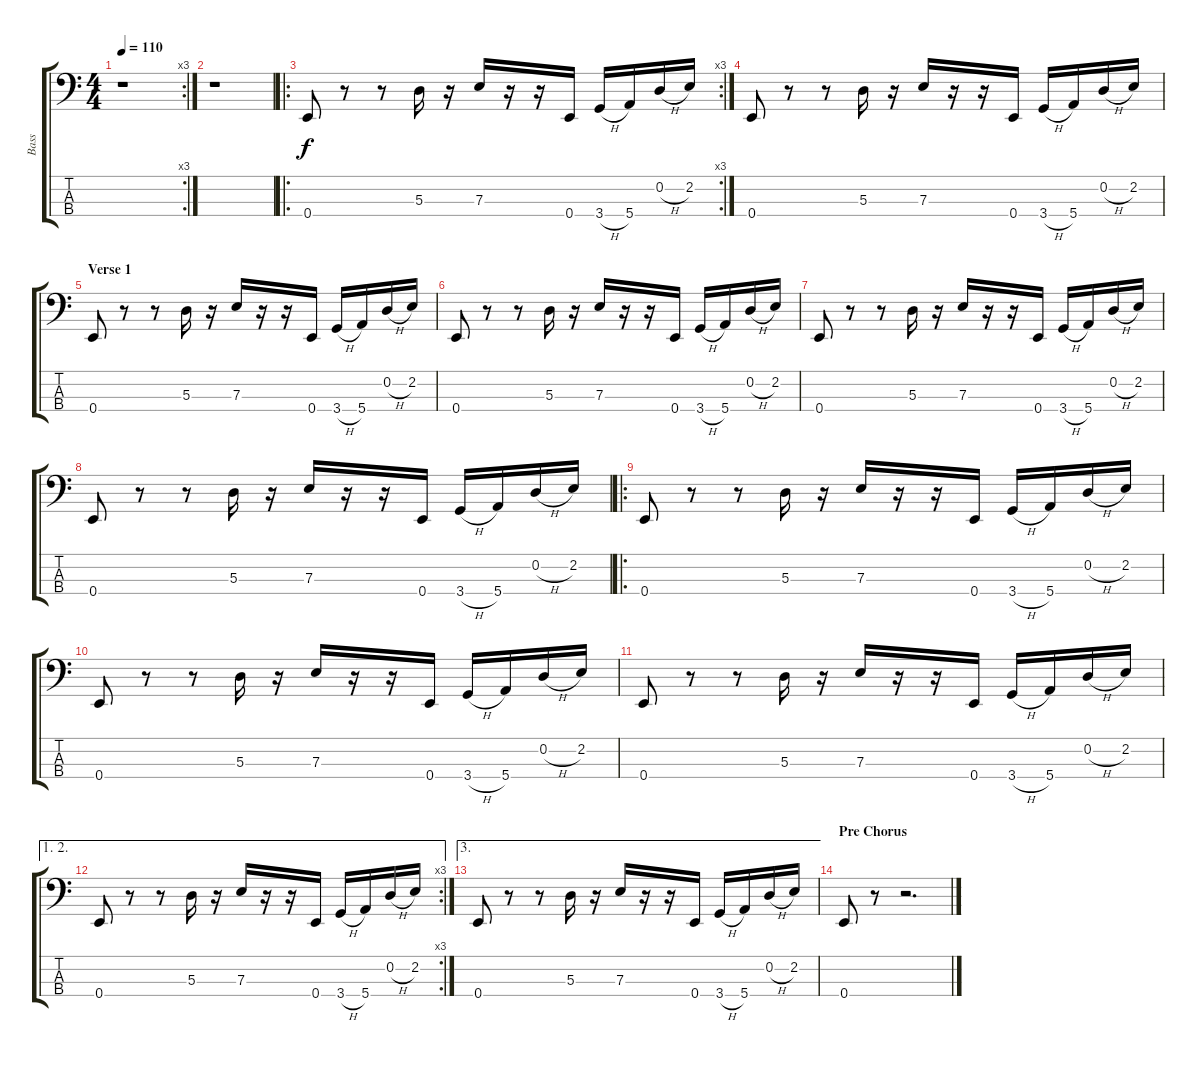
\track ("Bass" "Bass") {instrument electricbassfinger}
\staff {score tabs}
\tuning (G2 D2 A1 E1) {hide}
\rc 3
\ts (4 4)
\tempo 110
\clef f4
\ks c
r.1{dy f instrument electricbassfinger} |
r.1 |
\ro
\rc 3
0.4.8 r.8 r.8 5.3.16 r.16 7.3.16 r.16 r.16 0.4.16 3.4{h}.16 5.4.16 0.2{h}.16 2.2.16 |
0.4.8 r.8 r.8 5.3.16 r.16 7.3.16 r.16 r.16 0.4.16 3.4{h}.16 5.4.16 0.2{h}.16 2.2.16 |
\section ("" "Verse 1")
0.4.8 r.8 r.8 5.3.16 r.16 7.3.16 r.16 r.16 0.4.16 3.4{h}.16 5.4.16 0.2{h}.16 2.2.16 |
0.4.8 r.8 r.8 5.3.16 r.16 7.3.16 r.16 r.16 0.4.16 3.4{h}.16 5.4.16 0.2{h}.16 2.2.16 |
0.4.8 r.8 r.8 5.3.16 r.16 7.3.16 r.16 r.16 0.4.16 3.4{h}.16 5.4.16 0.2{h}.16 2.2.16 |
0.4.8 r.8 r.8 5.3.16 r.16 7.3.16 r.16 r.16 0.4.16 3.4{h}.16 5.4.16 0.2{h}.16 2.2.16 |
\ro
0.4.8 r.8 r.8 5.3.16 r.16 7.3.16 r.16 r.16 0.4.16 3.4{h}.16 5.4.16 0.2{h}.16 2.2.16 |
0.4.8 r.8 r.8 5.3.16 r.16 7.3.16 r.16 r.16 0.4.16 3.4{h}.16 5.4.16 0.2{h}.16 2.2.16 |
0.4.8 r.8 r.8 5.3.16 r.16 7.3.16 r.16 r.16 0.4.16 3.4{h}.16 5.4.16 0.2{h}.16 2.2.16 |
\ae (1 2)
\rc 3
0.4.8 r.8 r.8 5.3.16 r.16 7.3.16 r.16 r.16 0.4.16 3.4{h}.16 5.4.16 0.2{h}.16 2.2.16 |
\ae 3
0.4.8 r.8 r.8 5.3.16 r.16 7.3.16 r.16 r.16 0.4.16 3.4{h}.16 5.4.16 0.2{h}.16 2.2.16 |
\section ("" "Pre Chorus")
0.4.8 r.8 r.2{d}
